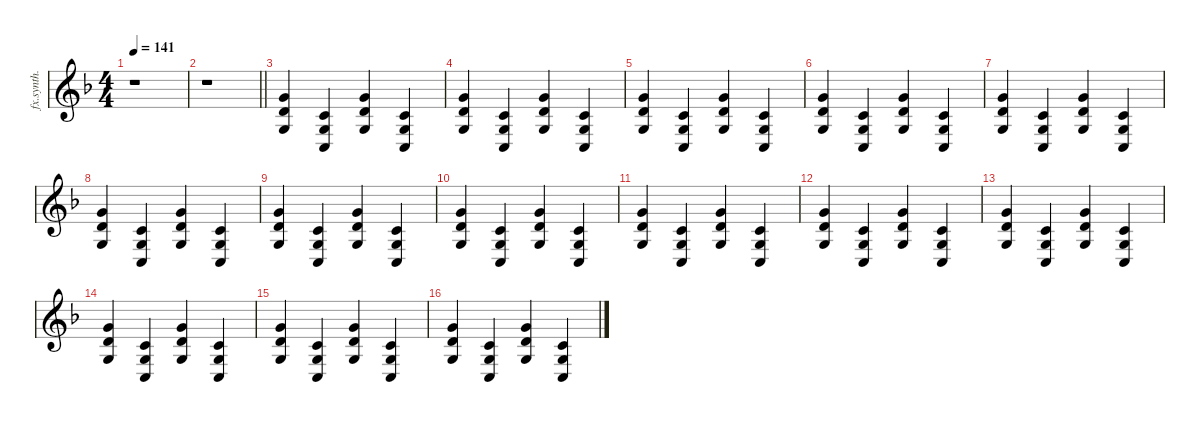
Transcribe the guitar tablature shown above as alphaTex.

\defaultSystemsLayout 4
\hideDynamics
\bracketExtendMode nobrackets
\otherSystemsTrackNameOrientation horizontal
\track ("Alarm" "fx.synth.") {instrument telephonering}
\staff {score}
\tuning (E4 B3 G3 D3 A2 E2)
\displaytranspose 5
\ts (4 4)
\tempo 141
\clef g2
\ks f
r.1{dy f beam Down} |
\barLineRight lightlight
r.1{beam Down} |
(7.3{acc forcenatural} 7.4{acc forcenatural} 5.5{acc forcenatural}).4{beam Up} (5.4{acc forcenatural} 5.5{acc forcenatural} 3.6{acc forcenatural}).4{beam Up} (7.3{acc forcenatural} 7.4{acc forcenatural} 5.5{acc forcenatural}).4{beam Up} (5.4{acc forcenatural} 5.5{acc forcenatural} 3.6{acc forcenatural}).4{beam Up} |
(7.3{acc forcenatural} 7.4{acc forcenatural} 5.5{acc forcenatural}).4{beam Up} (5.4{acc forcenatural} 5.5{acc forcenatural} 3.6{acc forcenatural}).4{beam Up} (7.3{acc forcenatural} 7.4{acc forcenatural} 5.5{acc forcenatural}).4{beam Up} (5.4{acc forcenatural} 5.5{acc forcenatural} 3.6{acc forcenatural}).4{beam Up} |
(7.3{acc forcenatural} 7.4{acc forcenatural} 5.5{acc forcenatural}).4{beam Up} (5.4{acc forcenatural} 5.5{acc forcenatural} 3.6{acc forcenatural}).4{beam Up} (7.3{acc forcenatural} 7.4{acc forcenatural} 5.5{acc forcenatural}).4{beam Up} (5.4{acc forcenatural} 5.5{acc forcenatural} 3.6{acc forcenatural}).4{beam Up} |
(7.3{acc forcenatural} 7.4{acc forcenatural} 5.5{acc forcenatural}).4{beam Up} (5.4{acc forcenatural} 5.5{acc forcenatural} 3.6{acc forcenatural}).4{beam Up} (7.3{acc forcenatural} 7.4{acc forcenatural} 5.5{acc forcenatural}).4{beam Up} (5.4{acc forcenatural} 5.5{acc forcenatural} 3.6{acc forcenatural}).4{beam Up} |
(7.3{acc forcenatural} 7.4{acc forcenatural} 5.5{acc forcenatural}).4{beam Up} (5.4{acc forcenatural} 5.5{acc forcenatural} 3.6{acc forcenatural}).4{beam Up} (7.3{acc forcenatural} 7.4{acc forcenatural} 5.5{acc forcenatural}).4{beam Up} (5.4{acc forcenatural} 5.5{acc forcenatural} 3.6{acc forcenatural}).4{beam Up} |
(7.3{acc forcenatural} 7.4{acc forcenatural} 5.5{acc forcenatural}).4{beam Up} (5.4{acc forcenatural} 5.5{acc forcenatural} 3.6{acc forcenatural}).4{beam Up} (7.3{acc forcenatural} 7.4{acc forcenatural} 5.5{acc forcenatural}).4{beam Up} (5.4{acc forcenatural} 5.5{acc forcenatural} 3.6{acc forcenatural}).4{beam Up} |
(7.3{acc forcenatural} 7.4{acc forcenatural} 5.5{acc forcenatural}).4{beam Up} (5.4{acc forcenatural} 5.5{acc forcenatural} 3.6{acc forcenatural}).4{beam Up} (7.3{acc forcenatural} 7.4{acc forcenatural} 5.5{acc forcenatural}).4{beam Up} (5.4{acc forcenatural} 5.5{acc forcenatural} 3.6{acc forcenatural}).4{beam Up} |
(7.3{acc forcenatural} 7.4{acc forcenatural} 5.5{acc forcenatural}).4{beam Up} (5.4{acc forcenatural} 5.5{acc forcenatural} 3.6{acc forcenatural}).4{beam Up} (7.3{acc forcenatural} 7.4{acc forcenatural} 5.5{acc forcenatural}).4{beam Up} (5.4{acc forcenatural} 5.5{acc forcenatural} 3.6{acc forcenatural}).4{beam Up} |
(7.3{acc forcenatural} 7.4{acc forcenatural} 5.5{acc forcenatural}).4{beam Up} (5.4{acc forcenatural} 5.5{acc forcenatural} 3.6{acc forcenatural}).4{beam Up} (7.3{acc forcenatural} 7.4{acc forcenatural} 5.5{acc forcenatural}).4{beam Up} (5.4{acc forcenatural} 5.5{acc forcenatural} 3.6{acc forcenatural}).4{beam Up} |
(7.3{acc forcenatural} 7.4{acc forcenatural} 5.5{acc forcenatural}).4{beam Up} (5.4{acc forcenatural} 5.5{acc forcenatural} 3.6{acc forcenatural}).4{beam Up} (7.3{acc forcenatural} 7.4{acc forcenatural} 5.5{acc forcenatural}).4{beam Up} (5.4{acc forcenatural} 5.5{acc forcenatural} 3.6{acc forcenatural}).4{beam Up} |
(7.3{acc forcenatural} 7.4{acc forcenatural} 5.5{acc forcenatural}).4{beam Up} (5.4{acc forcenatural} 5.5{acc forcenatural} 3.6{acc forcenatural}).4{beam Up} (7.3{acc forcenatural} 7.4{acc forcenatural} 5.5{acc forcenatural}).4{beam Up} (5.4{acc forcenatural} 5.5{acc forcenatural} 3.6{acc forcenatural}).4{beam Up} |
(7.3{acc forcenatural} 7.4{acc forcenatural} 5.5{acc forcenatural}).4{beam Up} (5.4{acc forcenatural} 5.5{acc forcenatural} 3.6{acc forcenatural}).4{beam Up} (7.3{acc forcenatural} 7.4{acc forcenatural} 5.5{acc forcenatural}).4{beam Up} (5.4{acc forcenatural} 5.5{acc forcenatural} 3.6{acc forcenatural}).4{beam Up} |
(7.3{acc forcenatural} 7.4{acc forcenatural} 5.5{acc forcenatural}).4{beam Up} (5.4{acc forcenatural} 5.5{acc forcenatural} 3.6{acc forcenatural}).4{beam Up} (7.3{acc forcenatural} 7.4{acc forcenatural} 5.5{acc forcenatural}).4{beam Up} (5.4{acc forcenatural} 5.5{acc forcenatural} 3.6{acc forcenatural}).4{beam Up} |
(7.3{acc forcenatural} 7.4{acc forcenatural} 5.5{acc forcenatural}).4{beam Up} (5.4{acc forcenatural} 5.5{acc forcenatural} 3.6{acc forcenatural}).4{beam Up} (7.3{acc forcenatural} 7.4{acc forcenatural} 5.5{acc forcenatural}).4{beam Up} (5.4{acc forcenatural} 5.5{acc forcenatural} 3.6{acc forcenatural}).4{beam Up}
